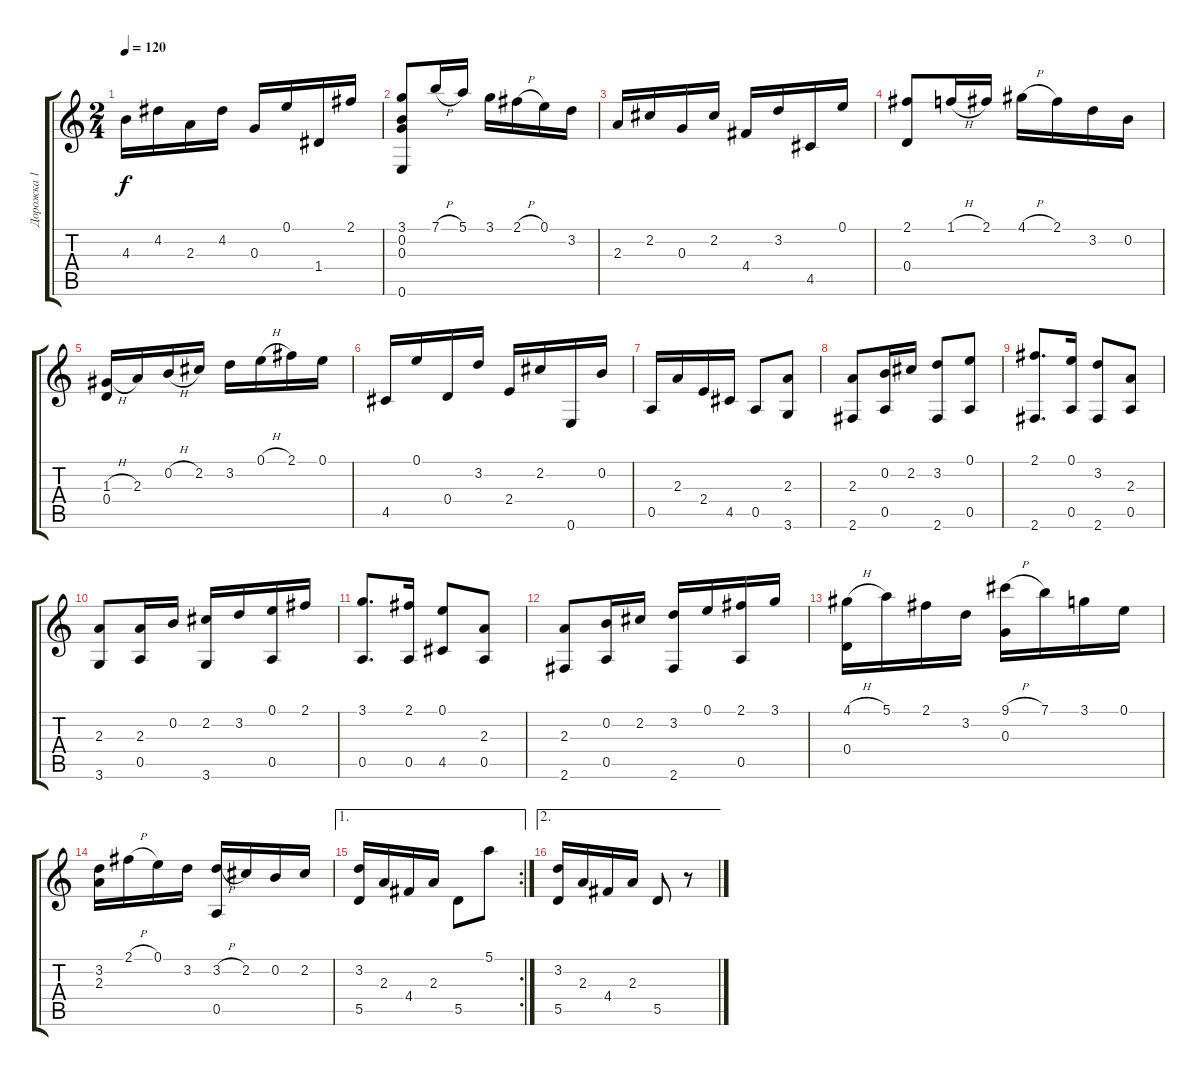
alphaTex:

\track ("Дорожка 1" "Дорожка 1") {instrument acousticguitarnylon}
\staff {score tabs}
\tuning (E4 B3 G3 D3 A2 E2) {hide}
\ts (2 4)
\tempo 120
\clef g2
\ks c
4.3.16{dy f} 4.2.16 2.3.16 4.2.16 0.3.16 0.1.16 1.4.16 2.1.16 |
(3.1 0.2 0.3 0.6).8 7.1{h}.16 5.1.16 3.1.16 2.1{h}.16 0.1.16 3.2.16 |
2.3.16 2.2.16 0.3.16 2.2.16 4.4.16 3.2.16 4.5.16 0.1.16 |
(2.1 0.4).8 1.1{h}.16 2.1.16 4.1{h}.16 2.1.16 3.2.16 0.2.16 |
(1.3{h} 0.4).16 2.3.16 0.2{h}.16 2.2.16 3.2.16 0.1{h}.16 2.1.16 0.1.16 |
4.5.16 0.1.16 0.4.16 3.2.16 2.4.16 2.2.16 0.6.16 0.2.16 |
0.5.16 2.3.16 2.4.16 4.5.16 0.5.8 (2.3 3.6).8 |
(2.3 2.6).8 (0.2 0.5).16 2.2.16 (3.2 2.6).8 (0.1 0.5).8 |
(2.1 2.6).8{d} (0.1 0.5).16 (3.2 2.6).8 (2.3 0.5).8 |
(2.3 3.6).8 (2.3 0.5).16 0.2.16 (2.2 3.6).16 3.2.16 (0.1 0.5).16 2.1.16 |
(3.1 0.5).8{d} (2.1 0.5).16 (0.1 4.5).8 (2.3 0.5).8 |
(2.3 2.6).8 (0.2 0.5).16 2.2.16 (3.2 2.6).16 0.1.16 (2.1 0.5).16 3.1.16 |
(4.1{h} 0.4).16 5.1.16 2.1.16 3.2.16 (9.1{h} 0.3).16 7.1.16 3.1.16 0.1.16 |
(3.2 2.3).16 2.1{h}.16 0.1.16 3.2.16 (3.2{h} 0.5).16 2.2.16 0.2.16 2.2.16 |
\ae 1
\rc 2
(3.2 5.5).16 2.3.16 4.4.16 2.3.16 5.5.8 5.1.8 |
\ae 2
(3.2 5.5).16 2.3.16 4.4.16 2.3.16 5.5.8 r.8
